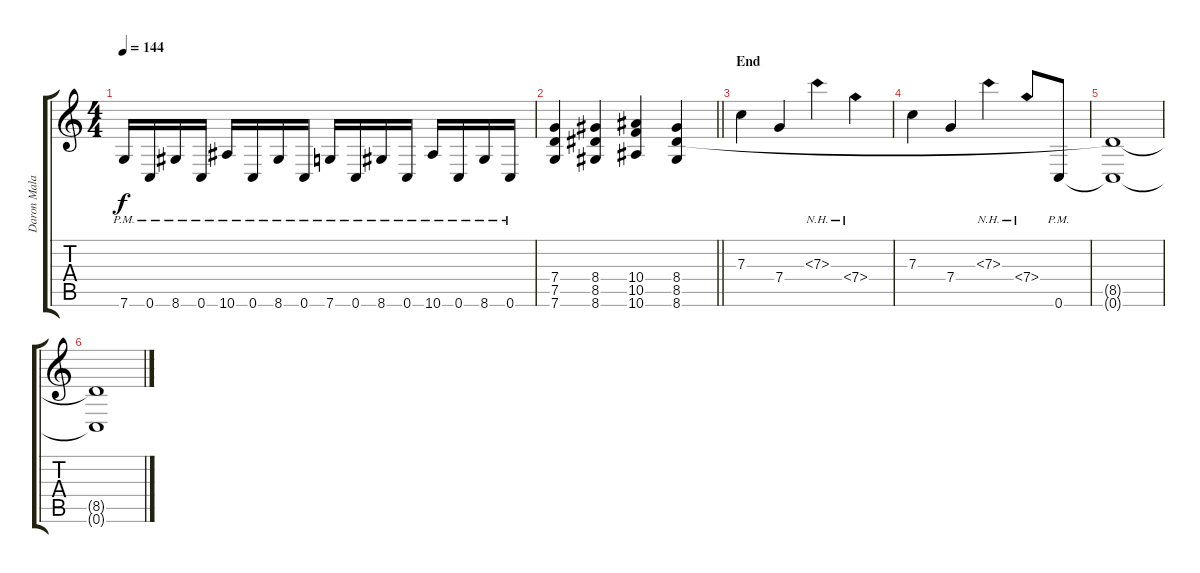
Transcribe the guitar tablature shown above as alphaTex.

\track ("Daron Malakian" "Daron Mala") {instrument distortionguitar}
\staff {score tabs}
\tuning (D4 A3 F3 C3 G2 C2) {hide}
\ts (4 4)
\tempo 144
\clef g2
\ks c
7.6{pm}.16{dy f} 0.6{pm}.16 8.6{pm}.16 0.6{pm}.16 10.6{pm}.16 0.6{pm}.16 8.6{pm}.16 0.6{pm}.16 7.6{pm}.16 0.6{pm}.16 8.6{pm}.16 0.6{pm}.16 10.6{pm}.16 0.6{pm}.16 8.6{pm}.16 0.6{pm}.16 |
\barLineRight lightlight
(7.4 7.5 7.6).4{instrument distortionguitar} (8.4 8.5 8.6).4 (10.4 10.5 10.6).4 (8.4 8.5 8.6).4 |
\section ("" "End")
7.3.4{volume 13 instrument electricguitarclean} 7.4.4 7.3{nh}.4 7.4{nh}.4 |
7.3.4{instrument electricguitarclean} 7.4.4 7.3{nh}.4 7.4{nh}.8 0.6{pm}.8{volume 16 instrument overdrivenguitar} |
(8.5{t} 0.6{t}).1 |
(8.5{t} 0.6{t}).1
